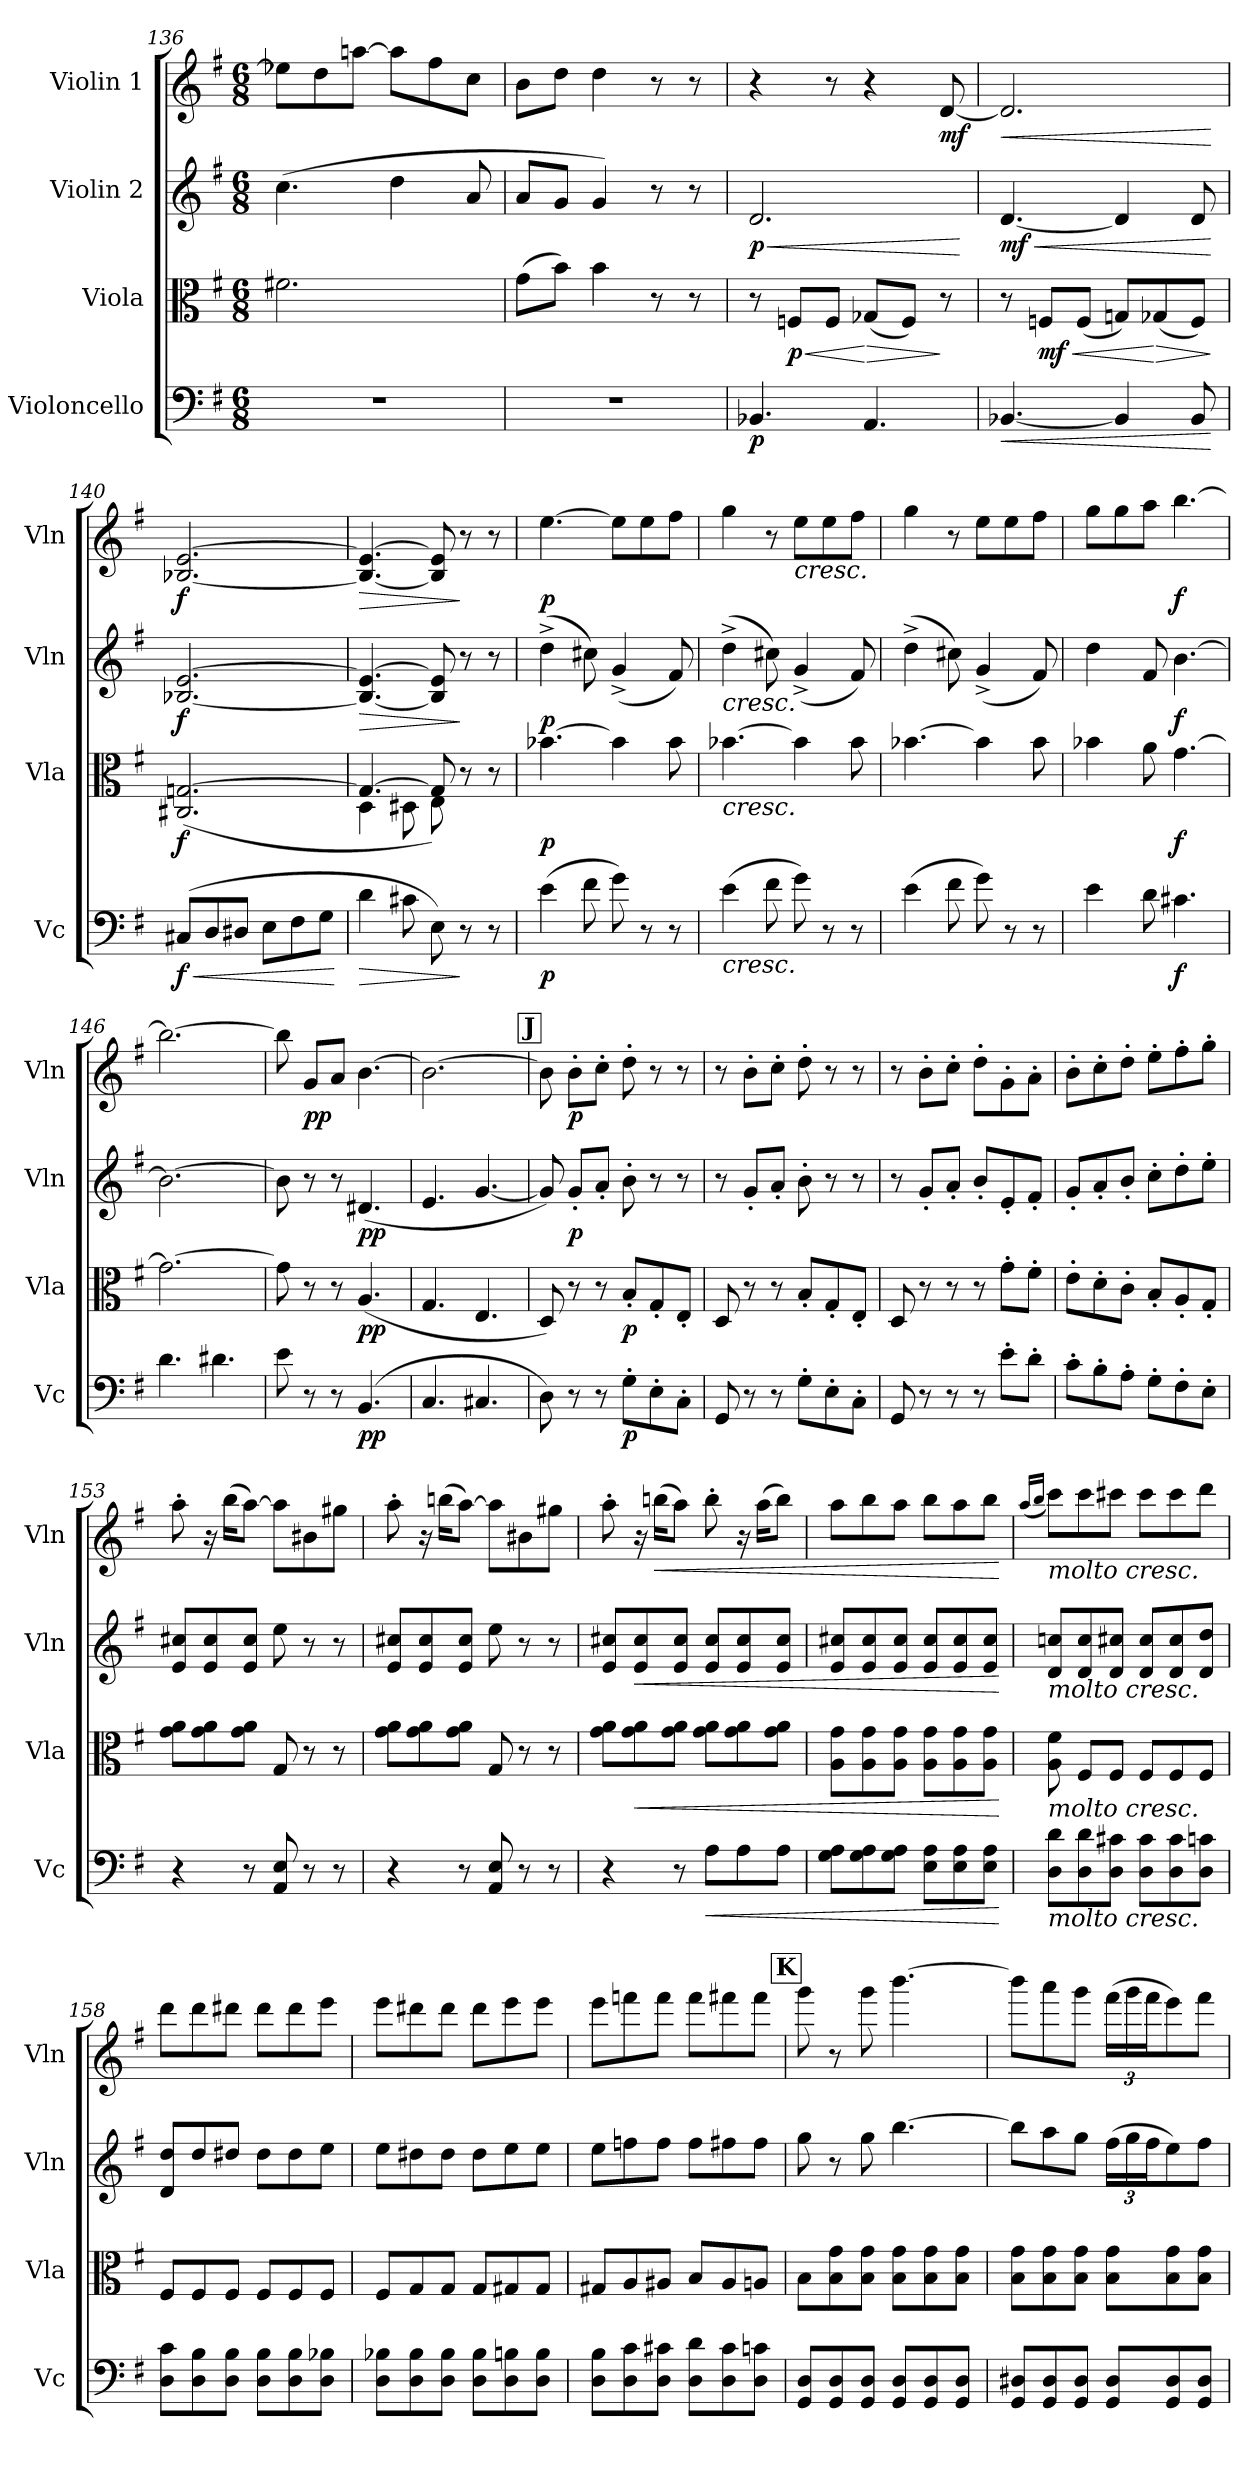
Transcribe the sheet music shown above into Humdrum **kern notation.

**kern	**dynam	**kern	**dynam	**kern	**dynam	**kern	**dynam
*part4	*part4	*part3	*part3	*part2	*part2	*part1	*part1
*staff4	*staff4	*staff3	*staff3	*staff2	*staff2	*staff1	*staff1
*I"Violoncello	*	*I"Viola	*	*I"Violin 2	*	*I"Violin 1	*
*I'Vc	*	*I'Vla	*	*I'Vln	*	*I'Vln	*
!!LO:PB:g=z
*clefF4	*	*clefC3	*	*clefG2	*	*clefG2	*
*k[f#]	*	*k[f#]	*	*k[f#]	*	*k[f#]	*
*M6/8	*	*M6/8	*	*M6/8	*	*M6/8	*
=136	=136	=136	=136	=136	=136	=136	=136
2.r	.	2.f#X\	.	(>4.cc\	.	8ee-X\L]	.
.	.	.	.	.	.	8dd\	.
.	.	.	.	.	.	[8aan\J	.
.	.	.	.	4dd\	.	8aa\L]	.
.	.	.	.	.	.	8ff#\	.
.	.	.	.	8a/	.	8cc\J	.
=137	=137	=137	=137	=137	=137	=137	=137
2.r	.	(>8g\L	.	8a/L	.	8b\L	.
.	.	8b\J)	.	8g/J	.	8dd\J	.
.	.	4b\	.	4g/)	.	4dd\	.
.	.	8r	.	8r	.	8r	.
.	.	8r	.	8r	.	8r	.
=138	=138	=138	=138	=138	=138	=138	=138
!	!LO:DY:b	!	!	!	!LO:HP:b	!	!
!	!	!	!	!	!LO:DY:n=1:b	!	!
4.BB-X/	p	8r	.	2.d/	< p	4r	.
!	!	!	!LO:HP:b	!	!	!	!
!	!	!	!LO:DY:n=1:b	!	!	!	!
.	.	8Fn/L	< p	.	.	.	.
.	.	8F/J	.	.	.	8r	.
!	!	!	!LO:HP:n=1:b	!	!	!	!
4.AA/	.	(<8G-X/L	[ >	.	.	4r	.
.	.	8F/J)	.	.	.	.	.
!	!	!	!	!	!	!	!LO:DY:b
.	.	8r	]	.	.	[8d/	mf
.	.	.	.	.	[	.	.
=139	=139	=139	=139	=139	=139	=139	=139
!	!LO:HP:b	!	!	!	!LO:HP:b	!	!LO:HP:b
!	!	!	!	!	!LO:DY:n=1:b	!	!
[4.BB-X/	<	8r	.	[4.d/	< mf	2.d/]	<
!	!	!	!LO:HP:b	!	!	!	!
!	!	!	!LO:DY:n=1:b	!	!	!	!
.	.	8Fn/L	< mf	.	.	.	.
.	.	(<8F/J	.	.	.	.	.
4BB-/]	.	8Gn/L)	.	4d/]	.	.	.
!	!	!	!LO:HP:n=1:b	!	!	!	!
.	.	(<8G-X/	[ >	.	.	.	.
8BB-/	.	8F/J)	.	8d/	.	.	.
.	[	.	]	.	[	.	[
=140	=140	=140	=140	=140	=140	=140	=140
!	!LO:HP:b	!	!	!	!	!	!
!	!LO:DY:n=1:b	!	!LO:DY:b	!	!LO:DY:b	!	!LO:DY:b
(>8C#X/L	< f	(>2.C#X/ [2.Gn/	f	[2.B-X/ [2.e/	f	[2.B-X/ [2.e/	f
8D/	.	.	.	.	.	.	.
8D#X/J	.	.	.	.	.	.	.
8E\L	.	.	.	.	.	.	.
8F#\	.	.	.	.	.	.	.
8G\J	.	.	.	.	.	.	.
.	[	.	.	.	.	.	.
=141	=141	=141	=141	=141	=141	=141	=141
!	!LO:HP:b	!	!	!	!LO:HP:b	!	!LO:HP:b
*	*	*^	*	*	*	*	*
4d\	>	4.G/_	4D\	.	4.B-/_ 4.e/_	>	4.B-/_ 4.e/_	>
8c#X\	.	.	8D#X\	.	.	.	.	.
8E\)	.	8G/]	8E\)	.	8B-/] 8e/]	.	8B-/] 8e/]	.
8r	]	8r	8ryy	.	8r	]	8r	]
8r	.	8r	8ryy	.	8r	.	8r	.
!!LO:LB:g=z
=142	=142	=142	=142	=142	=142	=142	=142	=142
!	!LO:DY:b	!	!	!LO:DY:b	!	!LO:DY:b	!	!LO:DY:b
*	*	*v	*v	*	*	*	*	*
(>4e\	p	[4.b-X\	p	(>4dd^\	p	[4.ee\	p
8f#\	.	.	.	8cc#X\)	.	.	.
8g\)	.	4b-\]	.	(<4g^/	.	8ee\L]	.
8r	.	.	.	.	.	8ee\	.
8r	.	8b-\	.	8f#/)	.	8ff#\J	.
=143	=143	=143	=143	=143	=143	=143	=143
!	!	!	!	!LO:TX:b:i:t=cresc.	!	!	!
!	!	!LO:TX:b:i:t=cresc.	!	!	!	!	!
!LO:TX:b:i:t=cresc.	!	!	!	!	!	!	!
(>4e\	.	[4.b-X\	.	(>4dd^\	.	4gg\	.
8f#\	.	.	.	8cc#X\)	.	8r	.
!	!	!	!	!	!	!LO:TX:b:i:t=cresc.	!
8g\)	.	4b-\]	.	(<4g^/	.	8ee\L	.
8r	.	.	.	.	.	8ee\	.
8r	.	8b-\	.	8f#/)	.	8ff#\J	.
=144	=144	=144	=144	=144	=144	=144	=144
(>4e\	.	[4.b-X\	.	(>4dd^\	.	4gg\	.
8f#\	.	.	.	8cc#X\)	.	8r	.
8g\)	.	4b-\]	.	(<4g^/	.	8ee\L	.
8r	.	.	.	.	.	8ee\	.
8r	.	8b-\	.	8f#/)	.	8ff#\J	.
=145	=145	=145	=145	=145	=145	=145	=145
4e\	.	4b-X\	.	4dd\	.	8gg\L	.
.	.	.	.	.	.	8gg\	.
8d\	.	8a\	.	8f#/	.	8aa\J	.
!	!LO:DY:b	!	!LO:DY:b	!	!LO:DY:b	!	!LO:DY:b
4.c#X\	f	[4.g\	f	[4.b\	f	[4.bb\	f
=146	=146	=146	=146	=146	=146	=146	=146
4.d\	.	2.g\_	.	2.b\_	.	2.bb\_	.
4.d#X\	.	.	.	.	.	.	.
=147	=147	=147	=147	=147	=147	=147	=147
8e\	.	8g\]	.	8b\]	.	8bb\]	.
!	!	!	!	!	!	!	!LO:DY:b
8r	.	8r	.	8r	.	8g/L	pp
8r	.	8r	.	8r	.	8a/J	.
!	!LO:DY:b	!	!LO:DY:b	!	!LO:DY:b	!	!
(>4.BB/	pp	(>4.A/	pp	(>4.d#X/	pp	[4.b\	.
=148	=148	=148	=148	=148	=148	=148	=148
4.C/	.	4.G/	.	4.e/	.	2.b\_	.
4.C#X/	.	4.E/	.	[4.g/	.	.	.
!!LO:LB:g=z
!!LO:REH:place=s1:a:B:fs=14:t=J
=149	=149	=149	=149	=149	=149	=149	=149
8D\)	.	8D/)	.	8g/])	.	8b\]	.
!	!	!	!	!	!LO:DY:b	!	!LO:DY:b
8r	.	8r	.	8g'/L	p	8b'\L	p
8r	.	8r	.	8a'/J	.	8cc'\J	.
!	!LO:DY:b	!	!LO:DY:b	!	!	!	!
8G'\L	p	8B'/L	p	8b'\	.	8dd'\	.
8E'\	.	8G'/	.	8r	.	8r	.
8C'\J	.	8E'/J	.	8r	.	8r	.
=150	=150	=150	=150	=150	=150	=150	=150
8GG/	.	8D/	.	8r	.	8r	.
8r	.	8r	.	8g'/L	.	8b'\L	.
8r	.	8r	.	8a'/J	.	8cc'\J	.
8G'\L	.	8B'/L	.	8b'\	.	8dd'\	.
8E'\	.	8G'/	.	8r	.	8r	.
8C'\J	.	8E'/J	.	8r	.	8r	.
=151	=151	=151	=151	=151	=151	=151	=151
8GG/	.	8D/	.	8r	.	8r	.
8r	.	8r	.	8g'/L	.	8b'\L	.
8r	.	8r	.	8a'/J	.	8cc'\J	.
8r	.	8r	.	8b'/L	.	8dd'\L	.
8e'\L	.	8g'\L	.	8e'/	.	8g'\	.
8d'\J	.	8f#'\J	.	8f#'/J	.	8a'\J	.
=152	=152	=152	=152	=152	=152	=152	=152
8c'\L	.	8e'\L	.	8g'/L	.	8b'\L	.
8B'\	.	8d'\	.	8a'/	.	8cc'\	.
8A'\J	.	8c'\J	.	8b'/J	.	8dd'\J	.
8G'\L	.	8B'/L	.	8cc'\L	.	8ee'\L	.
8F#'\	.	8A'/	.	8dd'\	.	8ff#'\	.
8E'\J	.	8G'/J	.	8ee'\J	.	8gg'\J	.
=153	=153	=153	=153	=153	=153	=153	=153
4r	.	8g\ 8a\L	.	8e/ 8cc#X/L	.	8aa'\	.
.	.	8g\ 8a\	.	8e/ 8cc#/	.	16r	.
.	.	.	.	.	.	(>16bb\KL	.
8r	.	8g\ 8a\J	.	8e/ 8cc#/J	.	[8aa\J)	.
8AA/ 8E/	.	8G/	.	8ee\	.	8aa\L]	.
8r	.	8r	.	8r	.	8b#X\	.
8r	.	8r	.	8r	.	8gg#X\J	.
=154	=154	=154	=154	=154	=154	=154	=154
4r	.	8g\ 8a\L	.	8e/ 8cc#X/L	.	8aa'\	.
.	.	8g\ 8a\	.	8e/ 8cc#/	.	16r	.
.	.	.	.	.	.	(>16bbn\KL	.
8r	.	8g\ 8a\J	.	8e/ 8cc#/J	.	[8aa\J)	.
8AA/ 8E/	.	8G/	.	8ee\	.	8aa\L]	.
8r	.	8r	.	8r	.	8b#X\	.
8r	.	8r	.	8r	.	8gg#X\J	.
!!LO:LB:g=z
=155	=155	=155	=155	=155	=155	=155	=155
4r	.	8g\ 8a\L	.	8e/ 8cc#X/L	.	8aa'\	.
!	!	!	!LO:HP:b	!	!LO:HP:b	!	!
.	.	8g\ 8a\	<	8e/ 8cc#/	<	16r	.
!	!	!	!	!	!	!	!LO:HP:b
.	.	.	.	.	.	(>16bbn\KL	<
8r	.	8g\ 8a\J	.	8e/ 8cc#/J	.	8aa\J)	.
!	!LO:HP:b	!	!	!	!	!	!
8A\L	<	8g\ 8a\L	.	8e/ 8cc#/L	.	8bb'\	.
8A\	.	8g\ 8a\	.	8e/ 8cc#/	.	16r	.
.	.	.	.	.	.	(>16aa\KL	.
8A\J	.	8g\ 8a\J	.	8e/ 8cc#/J	.	8bb\J)	.
=156	=156	=156	=156	=156	=156	=156	=156
8G\ 8A\L	.	8A\ 8g\L	.	8e/ 8cc#X/L	.	8aa\L	.
8G\ 8A\	.	8A\ 8g\	.	8e/ 8cc#/	.	8bb\	.
8G\ 8A\J	.	8A\ 8g\J	.	8e/ 8cc#/J	.	8aa\J	.
8E\ 8A\L	.	8A\ 8g\L	.	8e/ 8cc#/L	.	8bb\L	.
8E\ 8A\	.	8A\ 8g\	.	8e/ 8cc#/	.	8aa\	.
8E\ 8A\J	.	8A\ 8g\J	.	8e/ 8cc#/J	.	8bb\J	.
.	[	.	[	.	[	.	[
=157	=157	=157	=157	=157	=157	=157	=157
.	.	.	.	.	.	(<16qaa/LL	.
.	.	.	.	.	.	16qbb/JJ	.
!	!	!	!	!	!	!LO:TX:b:i:t=molto cresc.	!
!	!	!	!	!LO:TX:b:i:t=molto cresc.	!	!	!
!	!	!LO:TX:b:i:t=molto cresc.	!	!	!	!	!
!LO:TX:b:i:t=molto cresc.	!	!	!	!	!	!	!
8D\ 8d\L	.	8A\ 8f#\	.	8d/ 8ccn/L	.	8ccc\L)	.
8D\ 8d\	.	8F#/L	.	8d/ 8cc/	.	8ccc\	.
8D\ 8c#X\J	.	8F#/J	.	8d/ 8cc#X/J	.	8ccc#X\J	.
8D\ 8c#\L	.	8F#/L	.	8d/ 8cc#/L	.	8ccc#\L	.
8D\ 8c#\	.	8F#/	.	8d/ 8cc#/	.	8ccc#\	.
8D\ 8cn\J	.	8F#/J	.	8d/ 8dd/J	.	8ddd\J	.
=158	=158	=158	=158	=158	=158	=158	=158
8D\ 8c\L	.	8F#/L	.	8d/ 8dd/L	.	8ddd\L	.
8D\ 8B\	.	8F#/	.	8dd/	.	8ddd\	.
8D\ 8B\J	.	8F#/J	.	8dd#X/J	.	8ddd#X\J	.
8D\ 8B\L	.	8F#/L	.	8dd#\L	.	8ddd#\L	.
8D\ 8B\	.	8F#/	.	8dd#\	.	8ddd#\	.
8D\ 8B-X\J	.	8F#/J	.	8ee\J	.	8eee\J	.
=159	=159	=159	=159	=159	=159	=159	=159
8D\ 8B-X\L	.	8F#/L	.	8ee\L	.	8eee\L	.
8D\ 8B-\	.	8G/	.	8dd#X\	.	8ddd#X\	.
8D\ 8B-\J	.	8G/J	.	8dd#\J	.	8ddd#\J	.
8D\ 8B-\L	.	8G/L	.	8dd#\L	.	8ddd#\L	.
8D\ 8Bn\	.	8G#X/	.	8ee\	.	8eee\	.
8D\ 8B\J	.	8G#/J	.	8ee\J	.	8eee\J	.
!!LO:PB:g=z
=160	=160	=160	=160	=160	=160	=160	=160
8D\ 8B\L	.	8G#X/L	.	8ee\L	.	8eee\L	.
8D\ 8c\	.	8A/	.	8ffn\	.	8fffn\	.
8D\ 8c#X\J	.	8A#X/J	.	8ff\J	.	8fff\J	.
8D\ 8d\L	.	8B/L	.	8ff\L	.	8fff\L	.
8D\ 8c#\	.	8A#/	.	8ff#X\	.	8fff#X\	.
8D\ 8cn\J	.	8An/J	.	8ff#\J	.	8fff#\J	.
!!LO:REH:place=s1:a:B:fs=14:t=K
=161	=161	=161	=161	=161	=161	=161	=161
!	!LO:DY:b	!	!LO:DY:b	!	!LO:DY:b	!	!LO:DY:b
8GG/ 8D/L	other-dynamics	8B\L	other-dynamics	8gg\	other-dynamics	8ggg\	other-dynamics
8GG/ 8D/	.	8B\ 8g\	.	8r	.	8r	.
8GG/ 8D/J	.	8B\ 8g\J	.	8gg\	.	8ggg\	.
8GG/ 8D/L	.	8B\ 8g\L	.	[4.bb\	.	[4.bbb\	.
8GG/ 8D/	.	8B\ 8g\	.	.	.	.	.
8GG/ 8D/J	.	8B\ 8g\J	.	.	.	.	.
=162	=162	=162	=162	=162	=162	=162	=162
8GG/ 8D#X/L	.	8B\ 8g\L	.	8bb\L]	.	8bbb\L]	.
8GG/ 8D#/	.	8B\ 8g\	.	8aa\	.	8aaa\	.
8GG/ 8D#/J	.	8B\ 8g\J	.	8gg\J	.	8ggg\J	.
*	*	*	*	*Xbrackettup	*	*Xbrackettup	*
8GG/ 8D#/L	.	8B\ 8g\L	.	(>24ff#\LL	.	(>24fff#\LL	.
.	.	.	.	24gg\	.	24ggg\	.
.	.	.	.	24ff#\J	.	24fff#\J	.
8GG/ 8D#/	.	8B\ 8g\	.	8ee\)	.	8eee\)	.
8GG/ 8D#/J	.	8B\ 8g\J	.	8ff#\J	.	8fff#\J	.
=	=	=	=	=	=	=	=
*-	*-	*-	*-	*-	*-	*-	*-
